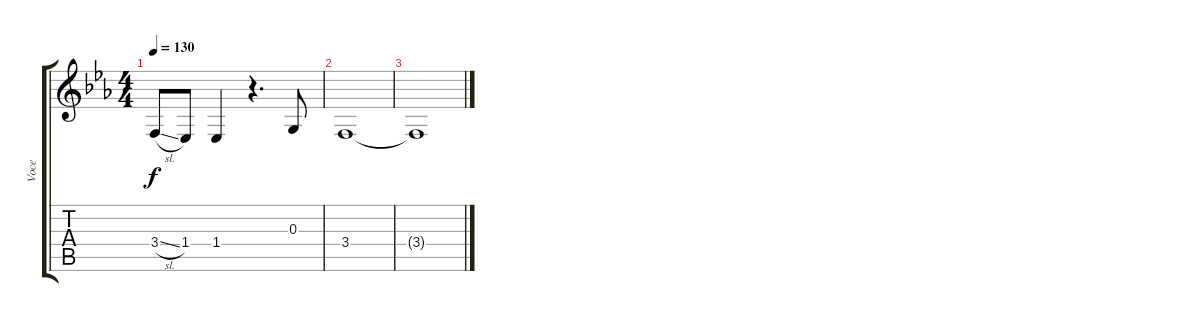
\track ("Voce" "Voce") {instrument clarinet}
\staff {score tabs}
\tuning (E4 B3 G3 D3 A2 E2) {hide}
\ts (4 4)
\tempo 130
\clef g2
\ks eb
3.4{sl}.8{dy f} 1.4.8 1.4.4 r.4{d} 0.3.8 |
3.4.1 |
3.4{t}.1
